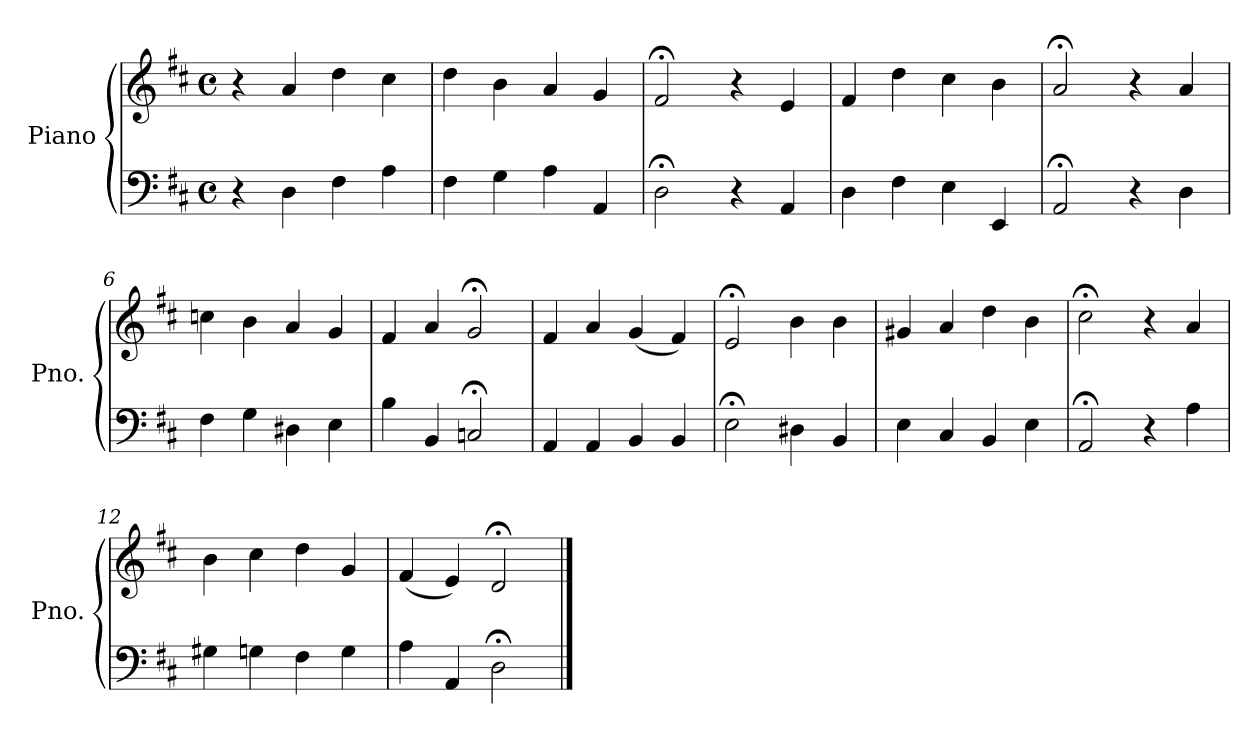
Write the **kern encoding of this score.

**kern	**kern
*part1	*part1
*staff2	*staff1
*I"Piano	*
*I'Pno.	*
*clefF4	*clefG2
*k[f#c#]	*k[f#c#]
*M4/4	*M4/4
*met(c)	*met(c)
=1	=1
4r	4r
4D\	4a/
4F#\	4dd\
4A\	4cc#\
=2	=2
4F#\	4dd\
4G\	4b\
4A\	4a/
4AA/	4g/
=3	=3
2D;<\	2f#;</
4r	4r
4AA/	4e/
=4	=4
4D\	4f#/
4F#\	4dd\
4E\	4cc#\
4EE/	4b\
=5	=5
2AA;</	2a;</
4r	4r
4D\	4a/
=6	=6
4F#\	4ccn\
4G\	4b\
4D#X\	4a/
4E\	4g/
=7	=7
4B\	4f#/
4BB/	4a/
2Cn;</	2g;</
=8	=8
4AA/	4f#/
4AA/	4a/
4BB/	(4g/
4BB/	4f#/)
!!LO:LB:g=z
=9	=9
2E;<\	2e;</
4D#X\	4b\
4BB/	4b\
=10	=10
4E\	4g#X/
4C#/	4a/
4BB/	4dd\
4E\	4b\
=11	=11
2AA;</	2cc#;<\
4r	4r
4A\	4a/
=12	=12
4G#X\	4b\
4Gn\	4cc#\
4F#\	4dd\
4G\	4g/
=13	=13
4A\	(4f#/
4AA/	4e/)
2D;<\	2d;</
==	==
*-	*-
